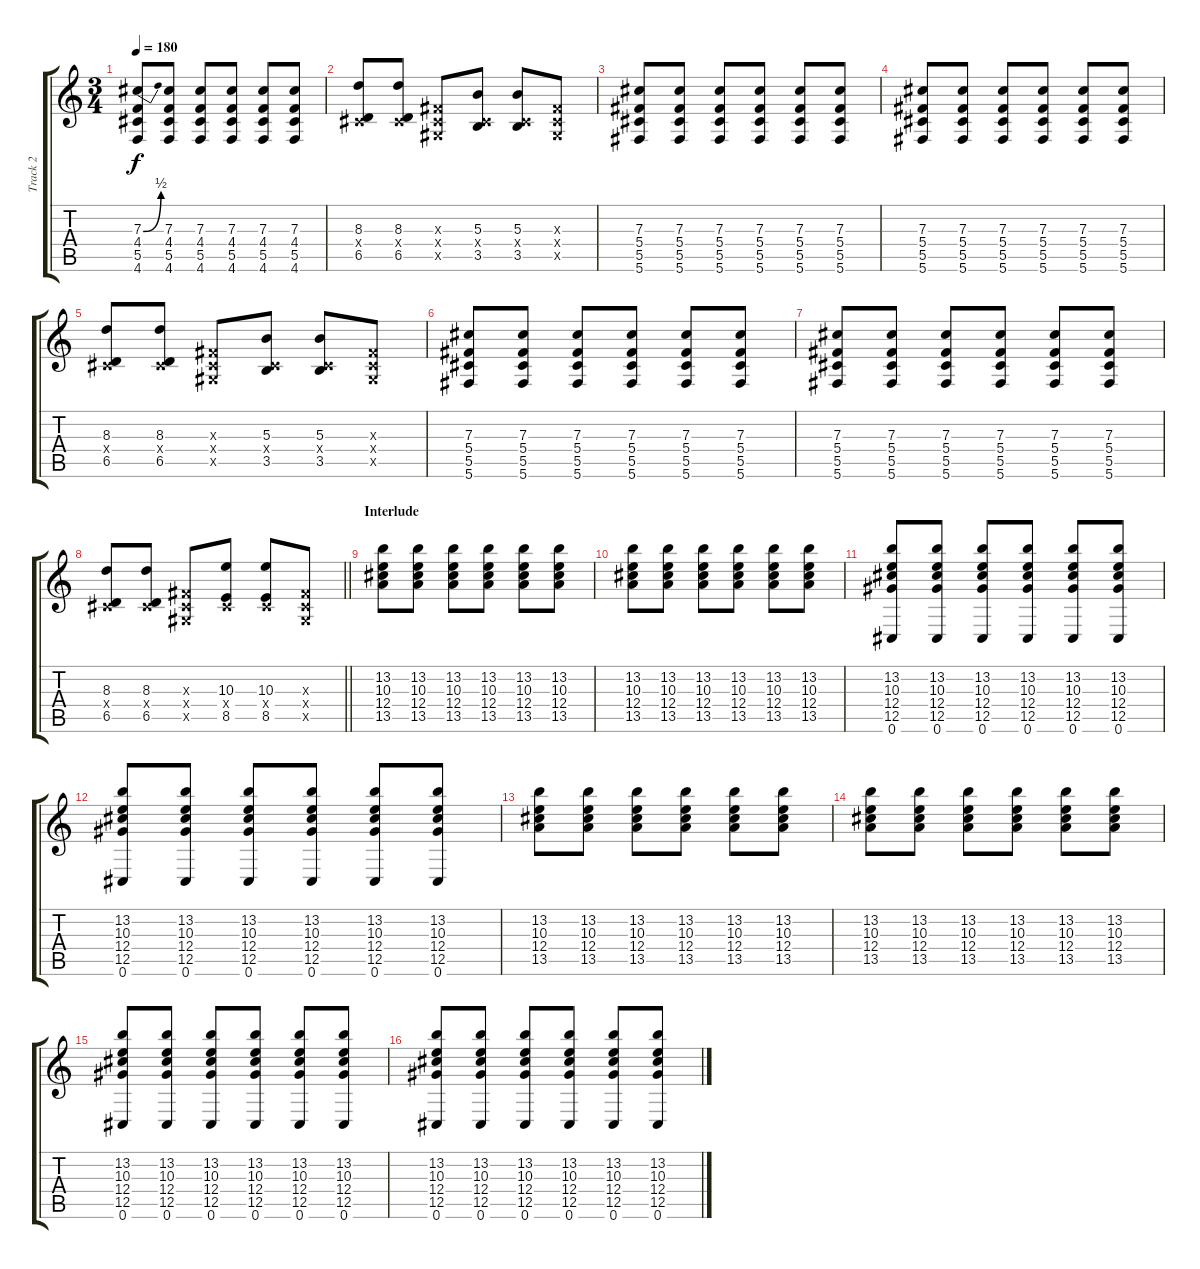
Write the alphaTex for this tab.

\track ("Track 2" "Track 2") {instrument overdrivenguitar}
\staff {score tabs}
\tuning (Eb4 Bb3 Gb3 Db3 Ab2 Db2) {hide}
\ts (3 4)
\tempo 180
\clef g2
\ks c
(7.3{be (bend 0 0 60 2)} 4.4 5.5 4.6).8{dy f} (7.3 4.4 5.5 4.6).8 (7.3 4.4 5.5 4.6).8 (7.3 4.4 5.5 4.6).8 (7.3 4.4 5.5 4.6).8 (7.3 4.4 5.5 4.6).8 |
(8.3 0.4{x} 6.5).8 (8.3 0.4{x} 6.5).8 (0.3{x} 0.4{x} 0.5{x}).8 (5.3 0.4{x} 3.5).8 (5.3 0.4{x} 3.5).8 (0.3{x} 0.4{x} 0.5{x}).8 |
(7.3 5.4 5.5 5.6).8 (7.3 5.4 5.5 5.6).8 (7.3 5.4 5.5 5.6).8 (7.3 5.4 5.5 5.6).8 (7.3 5.4 5.5 5.6).8 (7.3 5.4 5.5 5.6).8 |
(7.3 5.4 5.5 5.6).8 (7.3 5.4 5.5 5.6).8 (7.3 5.4 5.5 5.6).8 (7.3 5.4 5.5 5.6).8 (7.3 5.4 5.5 5.6).8 (7.3 5.4 5.5 5.6).8 |
(8.3 0.4{x} 6.5).8 (8.3 0.4{x} 6.5).8 (0.3{x} 0.4{x} 0.5{x}).8 (5.3 0.4{x} 3.5).8 (5.3 0.4{x} 3.5).8 (0.3{x} 0.4{x} 0.5{x}).8 |
(7.3 5.4 5.5 5.6).8 (7.3 5.4 5.5 5.6).8 (7.3 5.4 5.5 5.6).8 (7.3 5.4 5.5 5.6).8 (7.3 5.4 5.5 5.6).8 (7.3 5.4 5.5 5.6).8 |
(7.3 5.4 5.5 5.6).8 (7.3 5.4 5.5 5.6).8 (7.3 5.4 5.5 5.6).8 (7.3 5.4 5.5 5.6).8 (7.3 5.4 5.5 5.6).8 (7.3 5.4 5.5 5.6).8 |
\barLineRight lightlight
(8.3 0.4{x} 6.5).8 (8.3 0.4{x} 6.5).8 (0.3{x} 0.4{x} 0.5{x}).8 (10.3 0.4{x} 8.5).8 (10.3 0.4{x} 8.5).8 (0.3{x} 0.4{x} 0.5{x}).8 |
\section ("" "Interlude")
(13.2 10.3 12.4 13.5).8 (13.2 10.3 12.4 13.5).8 (13.2 10.3 12.4 13.5).8 (13.2 10.3 12.4 13.5).8 (13.2 10.3 12.4 13.5).8 (13.2 10.3 12.4 13.5).8 |
(13.2 10.3 12.4 13.5).8 (13.2 10.3 12.4 13.5).8 (13.2 10.3 12.4 13.5).8 (13.2 10.3 12.4 13.5).8 (13.2 10.3 12.4 13.5).8 (13.2 10.3 12.4 13.5).8 |
(13.2 10.3 12.4 12.5 0.6).8 (13.2 10.3 12.4 12.5 0.6).8 (13.2 10.3 12.4 12.5 0.6).8 (13.2 10.3 12.4 12.5 0.6).8 (13.2 10.3 12.4 12.5 0.6).8 (13.2 10.3 12.4 12.5 0.6).8 |
(13.2 10.3 12.4 12.5 0.6).8 (13.2 10.3 12.4 12.5 0.6).8 (13.2 10.3 12.4 12.5 0.6).8 (13.2 10.3 12.4 12.5 0.6).8 (13.2 10.3 12.4 12.5 0.6).8 (13.2 10.3 12.4 12.5 0.6).8 |
(13.2 10.3 12.4 13.5).8 (13.2 10.3 12.4 13.5).8 (13.2 10.3 12.4 13.5).8 (13.2 10.3 12.4 13.5).8 (13.2 10.3 12.4 13.5).8 (13.2 10.3 12.4 13.5).8 |
(13.2 10.3 12.4 13.5).8 (13.2 10.3 12.4 13.5).8 (13.2 10.3 12.4 13.5).8 (13.2 10.3 12.4 13.5).8 (13.2 10.3 12.4 13.5).8 (13.2 10.3 12.4 13.5).8 |
(13.2 10.3 12.4 12.5 0.6).8 (13.2 10.3 12.4 12.5 0.6).8 (13.2 10.3 12.4 12.5 0.6).8 (13.2 10.3 12.4 12.5 0.6).8 (13.2 10.3 12.4 12.5 0.6).8 (13.2 10.3 12.4 12.5 0.6).8 |
(13.2 10.3 12.4 12.5 0.6).8 (13.2 10.3 12.4 12.5 0.6).8 (13.2 10.3 12.4 12.5 0.6).8 (13.2 10.3 12.4 12.5 0.6).8 (13.2 10.3 12.4 12.5 0.6).8 (13.2 10.3 12.4 12.5 0.6).8
